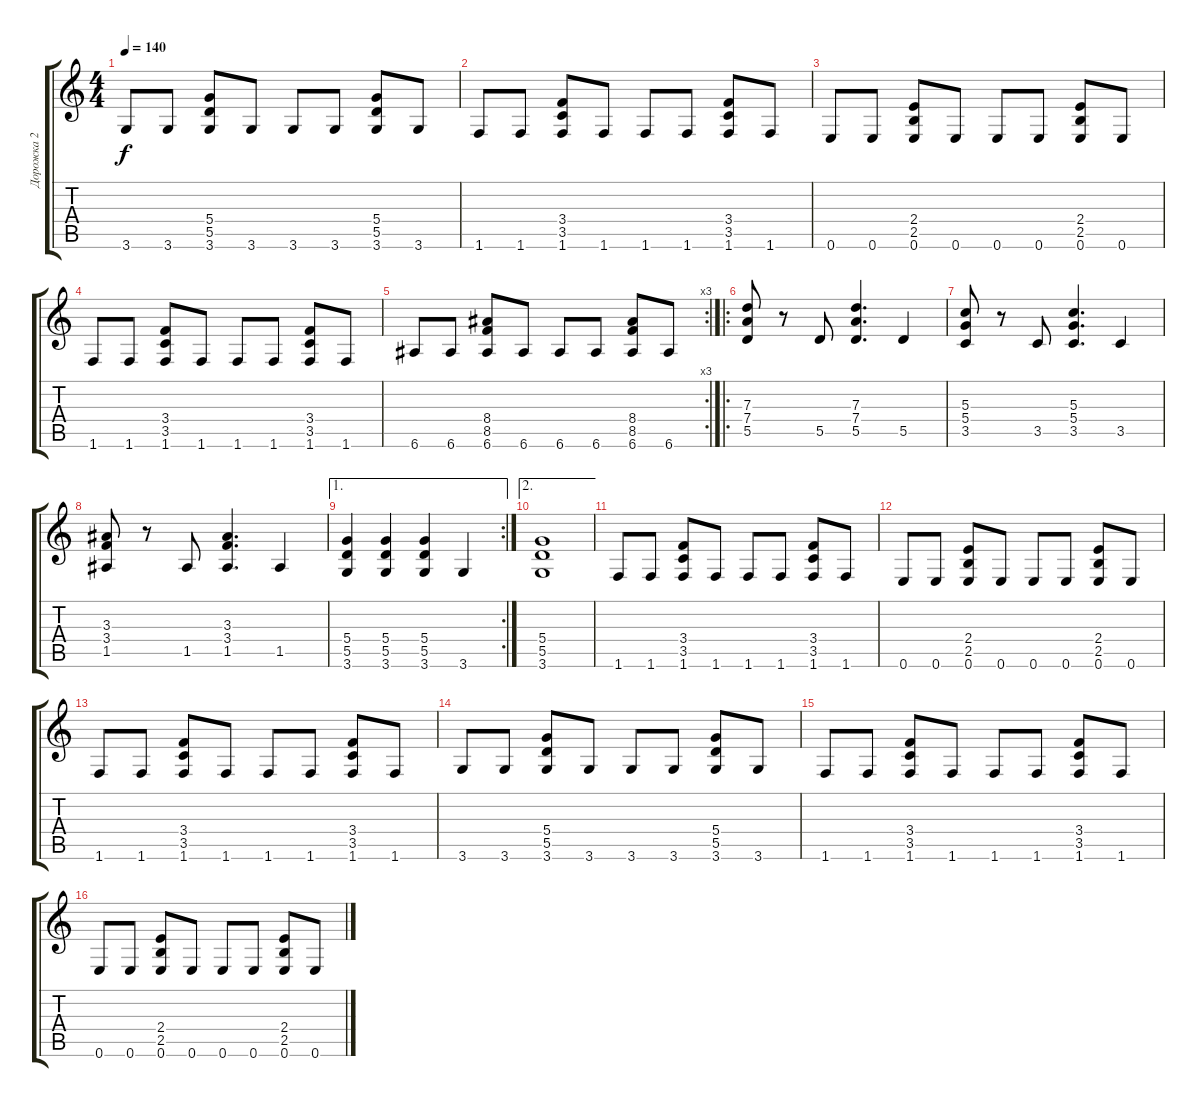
\track ("Дорожка 2" "Дорожка 2") {instrument distortionguitar}
\staff {score tabs}
\tuning (E4 B3 G3 D3 A2 E2) {hide}
\ts (4 4)
\tempo 140
\clef g2
\ks c
3.6.8{dy f} 3.6.8 (5.4 5.5 3.6).8 3.6.8 3.6.8 3.6.8 (5.4 5.5 3.6).8 3.6.8 |
1.6.8 1.6.8 (3.4 3.5 1.6).8 1.6.8 1.6.8 1.6.8 (3.4 3.5 1.6).8 1.6.8 |
0.6.8 0.6.8 (2.4 2.5 0.6).8 0.6.8 0.6.8 0.6.8 (2.4 2.5 0.6).8 0.6.8 |
1.6.8 1.6.8 (3.4 3.5 1.6).8 1.6.8 1.6.8 1.6.8 (3.4 3.5 1.6).8 1.6.8 |
\rc 3
6.6.8 6.6.8 (8.4 8.5 6.6).8 6.6.8 6.6.8 6.6.8 (8.4 8.5 6.6).8 6.6.8 |
\ro
(7.3 7.4 5.5).8 r.8 5.5.8 (7.3 7.4 5.5).4{d} 5.5.4 |
(5.3 5.4 3.5).8 r.8 3.5.8 (5.3 5.4 3.5).4{d} 3.5.4 |
(3.3 3.4 1.5).8 r.8 1.5.8 (3.3 3.4 1.5).4{d} 1.5.4 |
\ae 1
\rc 2
(5.4 5.5 3.6).4 (5.4 5.5 3.6).4 (5.4 5.5 3.6).4 3.6.4 |
\ae 2
(5.4 5.5 3.6).1 |
1.6.8 1.6.8 (3.4 3.5 1.6).8 1.6.8 1.6.8 1.6.8 (3.4 3.5 1.6).8 1.6.8 |
0.6.8 0.6.8 (2.4 2.5 0.6).8 0.6.8 0.6.8 0.6.8 (2.4 2.5 0.6).8 0.6.8 |
1.6.8 1.6.8 (3.4 3.5 1.6).8 1.6.8 1.6.8 1.6.8 (3.4 3.5 1.6).8 1.6.8 |
3.6.8 3.6.8 (5.4 5.5 3.6).8 3.6.8 3.6.8 3.6.8 (5.4 5.5 3.6).8 3.6.8 |
1.6.8 1.6.8 (3.4 3.5 1.6).8 1.6.8 1.6.8 1.6.8 (3.4 3.5 1.6).8 1.6.8 |
0.6.8 0.6.8 (2.4 2.5 0.6).8 0.6.8 0.6.8 0.6.8 (2.4 2.5 0.6).8 0.6.8
